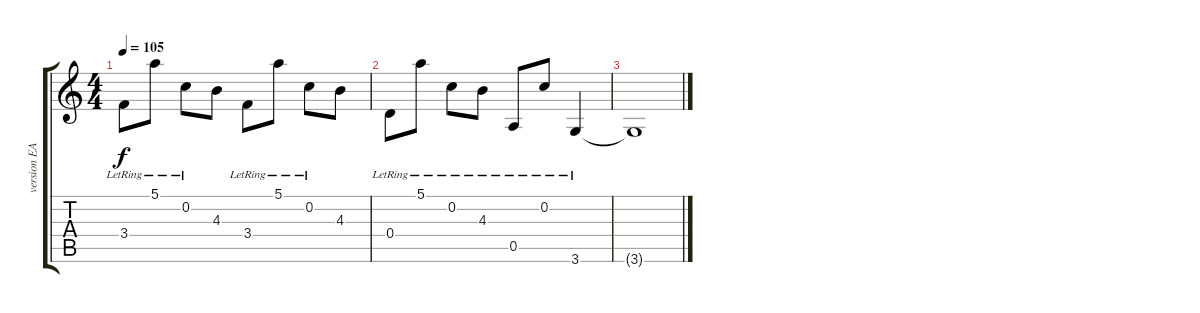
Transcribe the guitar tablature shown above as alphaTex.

\track ("version EADGCE (plus facile , easy)" "version EA") {instrument acousticguitarnylon}
\staff {score tabs}
\tuning (E4 C4 G3 D3 A2 E2) {hide}
\ts (4 4)
\tempo 105
\clef g2
\ks c
3.4{lr}.8{dy f} 5.1{lr}.8 0.2{lr}.8 4.3.8 3.4{lr}.8 5.1{lr}.8 0.2{lr}.8 4.3.8 |
0.4{lr}.8 5.1{lr}.8 0.2{lr}.8 4.3{lr}.8 0.5{lr}.8 0.2{lr}.8 3.6{lr}.4 |
3.6{t}.1
